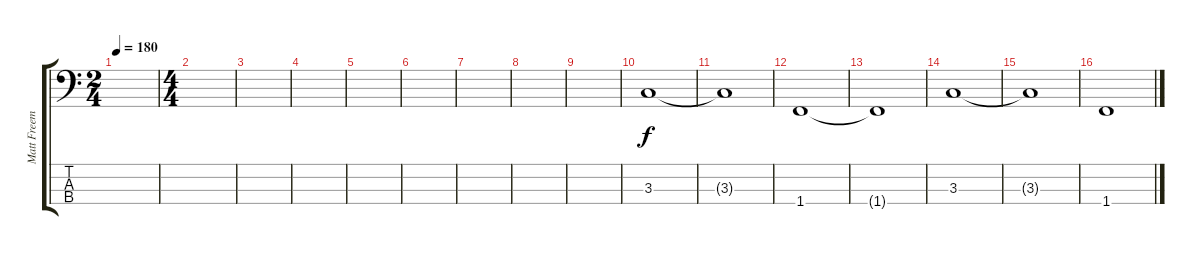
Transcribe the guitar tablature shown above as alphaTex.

\track ("Matt Freeman" "Matt Freem") {instrument electricbasspick}
\staff {score tabs}
\tuning (G2 D2 A1 E1) {hide}
\ts (2 4)
\tempo 180
\clef f4
\ks c
|
\ts (4 4)
|
|
|
|
|
|
|
|
3.3.1 |
3.3{t}.1 |
1.4.1 |
1.4{t}.1 |
3.3.1 |
3.3{t}.1 |
1.4.1
